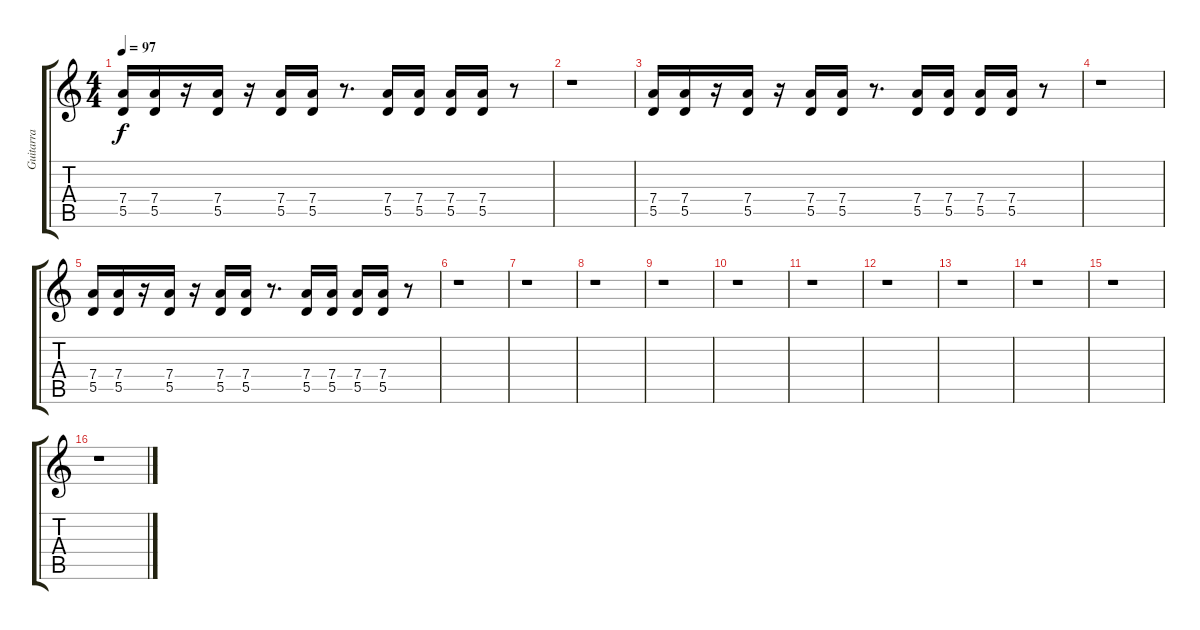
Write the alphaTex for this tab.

\track ("Guitarra" "Guitarra") {instrument distortionguitar}
\staff {score tabs}
\tuning (E4 B3 G3 D3 A2 E2) {hide}
\ts (4 4)
\tempo 97
\clef g2
\ks c
(7.4 5.5).16{dy f} (7.4 5.5).16 r.16 (7.4 5.5).16 r.16 (7.4 5.5).16 (7.4 5.5).16 r.8{d} (7.4 5.5).16 (7.4 5.5).16 (7.4 5.5).16 (7.4 5.5).16 r.8 |
r.1 |
(7.4 5.5).16 (7.4 5.5).16 r.16 (7.4 5.5).16 r.16 (7.4 5.5).16 (7.4 5.5).16 r.8{d} (7.4 5.5).16 (7.4 5.5).16 (7.4 5.5).16 (7.4 5.5).16 r.8 |
r.1 |
(7.4 5.5).16 (7.4 5.5).16 r.16 (7.4 5.5).16 r.16 (7.4 5.5).16 (7.4 5.5).16 r.8{d} (7.4 5.5).16 (7.4 5.5).16 (7.4 5.5).16 (7.4 5.5).16 r.8 |
r.1 |
r.1 |
r.1 |
r.1 |
r.1 |
r.1 |
r.1 |
r.1 |
r.1 |
r.1 |
r.1
